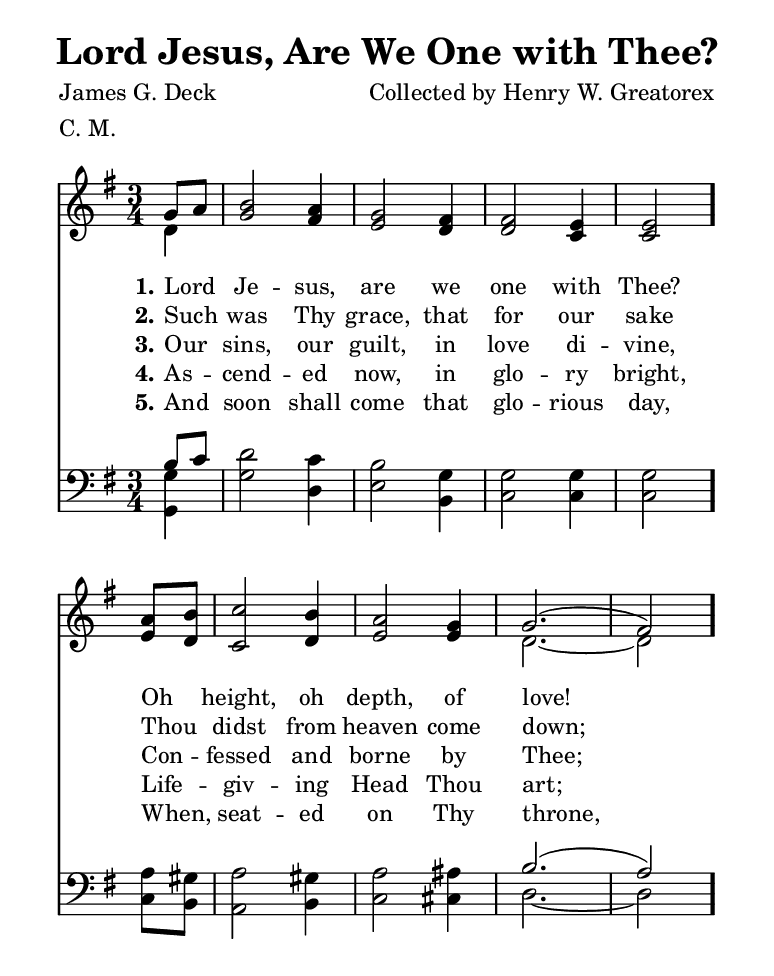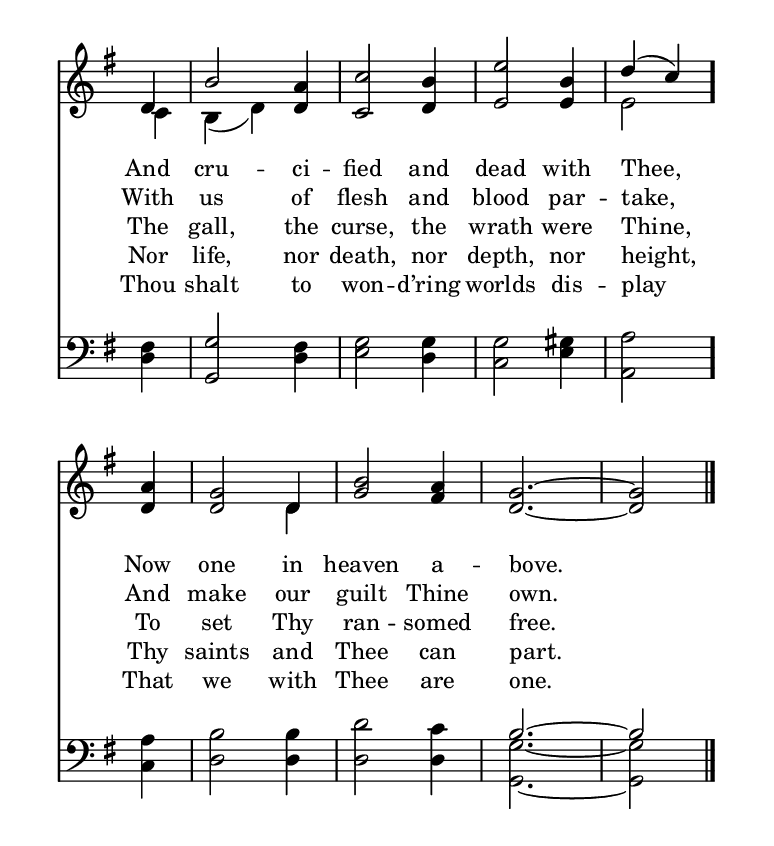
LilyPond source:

\include "common/global.ily"
\paper {
  \include "common/paper.ily"
  ragged-bottom = ##t
}

\header{
  hymnnumber = "261"
  title = "Lord Jesus, Are We One with Thee?"
  tunename = "Manoah"
  meter = "C. M."
  poet = "James G. Deck" % see https://hymnary.org/text/lord_jesus_are_we_one_with_thee_o_height
  composer = "Collected by Henry W. Greatorex" % see https://hymnary.org/tune/manoah_greatorex
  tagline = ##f
}

global = {
  \include "common/overrides.ily"
  \override Staff.TimeSignature.style = #'numbered
  \time 3/4
  \override Score.MetronomeMark.transparent = ##t % hide all fermata changes too
  \tempo 4=120
  \key g \major
  \partial 4
  \autoBeamOff
}

notesSoprano = {
\global
\relative c'' {

  g8[ a] | b2 a4 | g2 fis4 | fis2 e4 | e2
  a8[ b] | c2 b4 | a2 g4 | g2.( | fis2)
  d4 | b'2 a4 | c2 b4 | e2 b4 | d4( c)
  a4 | g2 d4 | b'2 a4 | g2. ~ | g2

  \bar "|."

}
}

notesAlto = {
\global
\relative e' {

  d4 | g2 fis4 | e2 d4 | d2 c4 | c2
  e8[ d] | c2 d4 | e2 e4 | d2. ~ | d2
  c4 | b( d) d | c2 d4 | e2 e4 | e2
  d4 | d2 d4 | g2 fis4 | d2. ~ | d2

}
}

notesTenor = {
\global
\relative a {

  b8[ c] | d2 c4 | b2 g4 | g2 g4 | g2
  a8[ gis] | a2 gis4 | a2 ais4 | b2.( | a2)
  fis4 | g2 fis4 | g2 g4 | g2 gis4 | a2
  a4 | b2 b4 | d2 c4 | b2. ~ | b2

}
}

notesBass = {
\global
\relative f {

  <g g,>4 | g2 d4 | e2 b4 | c2 c4 | c2
  c8[ b] | a2 b4 | c2 cis4 | d2. ~ | d2
  d4 | g,2 d'4 | e2 d4 | c2 e4 | a,2
  c4 | d2 d4 | d2 d4 | <g g,>2. ~ | <g g,>2

}
}

wordsA = \lyricmode {
\set stanza = "1."

Lord Je -- sus, are we one with Thee? \bar "."
Oh height, oh depth, of love! \bar "."
And cru -- ci -- fied and dead with Thee, \bar "."
Now one in heaven a -- bove. \bar "."

}

wordsB = \lyricmode {
\set stanza = "2."

Such was Thy grace, that for our sake
Thou didst from heaven come down;
With us of flesh and blood par -- take,
And make our guilt Thine own.

}

wordsC = \lyricmode {
\set stanza = "3."

Our sins, our guilt, in love di -- vine,
Con -- fessed and borne by Thee;
The gall, the curse, the wrath were Thine,
To set Thy ran -- somed free.

}

wordsD = \lyricmode {
\set stanza = "4."

As -- cend -- ed now, in glo -- ry bright,
Life -- giv -- ing Head Thou art;
Nor life, nor death, nor depth, nor height,
Thy saints and Thee can part.

}

wordsE = \lyricmode {
\set stanza = "5."

And soon shall come that glo -- rious day,
When, seat -- ed on Thy throne,
Thou shalt to won -- d’ring worlds dis -- play
That we with Thee are one.

}

\score {
  \context ChoirStaff <<
    \context Staff = upper <<
      \set Staff.autoBeaming = ##f
      \set ChoirStaff.systemStartDelimiter = #'SystemStartBar
      \set ChoirStaff.printPartCombineTexts = ##f
      \partcombine #'(2 . 11) \notesSoprano \notesAlto
      \context NullVoice = sopranos { \voiceOne << \notesSoprano >> }
      \context Lyrics = one   \lyricsto sopranos \wordsA
      \context Lyrics = two   \lyricsto sopranos \wordsB
      \context Lyrics = three \lyricsto sopranos \wordsC
      \context Lyrics = four  \lyricsto sopranos \wordsD
      \context Lyrics = five  \lyricsto sopranos \wordsE
    >>
    \context Staff = men <<
      \set Staff.autoBeaming = ##f
      \clef bass
      \set ChoirStaff.printPartCombineTexts = ##f
      \partcombine #'(2 . 11) \notesTenor \notesBass
    >>
  >>
  \layout {
    \include "common/layout.ily"
  }
  #(cond ((ly:get-option 'eog-midi-permitted) #{ \midi{
    \include "common/midi.ily"
  } #}))
}

\version "2.19.49"  % necessary for upgrading to future LilyPond versions.

% vi:set et ts=2 sw=2 ai nocindent syntax=lilypond:
